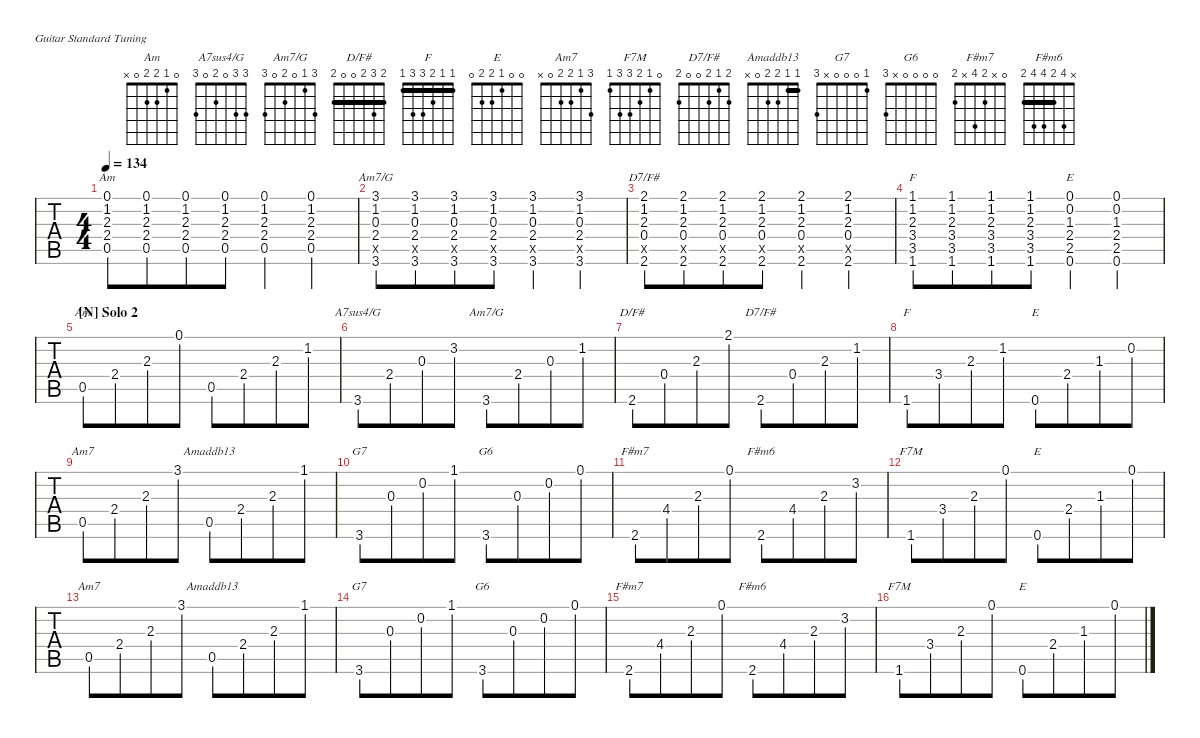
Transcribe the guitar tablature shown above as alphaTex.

\hideDynamics
\bracketExtendMode nobrackets
\singleTrackTrackNamePolicy hidden
\multiTrackTrackNamePolicy hidden
\firstSystemTrackNameMode fullname
\firstSystemTrackNameOrientation horizontal
\otherSystemsTrackNameOrientation horizontal
\track ("A.Guitar" "A-Gt") {multiBarRest instrument acousticguitarsteel}
\staff {tabs}
\tuning (E4 B3 G3 D3 A2 E2)
\chord ("Am" 0 1 2 2 0 x)
\chord ("A7sus4/G" 3 3 0 2 0 3)
\chord ("Am7/G" 0 1 0 2 0 3)
\chord ("D/F#" 2 3 2 0 0 2) {barre 2}
\chord ("F" 1 1 2 3 3 1) {barre (1 1)}
\chord ("E" 0 0 1 2 2 0)
\chord ("Am7" 3 1 2 2 0 x)
\chord ("Am7/G" 3 1 0 2 0 3)
\chord ("F7M" 0 1 2 3 3 1)
\chord ("D7/F#" 2 1 2 0 x 2)
\chord ("Amaddb13" 1 1 2 2 0 x) {barre 1}
\chord ("G7" 1 0 0 0 x 3)
\chord ("G6" 0 0 0 0 x 3)
\chord ("F#m7" 0 x 2 4 x 2)
\chord ("F#m6" x 4 2 4 4 2) {barre 2}
\chord ("D7/F#" 2 1 2 0 0 2)
\ts (4 4)
\tempo 134
\clef g2
\ks aminor
(0.1 1.2 2.3 2.4 0.5).8{ch "Am" dy mf beam merge} (0.1 1.2 2.3 2.4 0.5).8{beam merge} (0.1 1.2 2.3 2.4 0.5).8{beam merge} (0.1 1.2 2.3 2.4 0.5).8 (0.1{st} 1.2{st} 2.3{st} 2.4{st} 0.5{st}).4 (0.1{st} 1.2{st} 2.3{st} 2.4{st} 0.5{st}).4 |
(3.1 1.2 0.3 2.4 0.5{x} 3.6).8{ch "Am7/G" beam merge} (3.1 1.2 0.3 2.4 0.5{x} 3.6).8{beam merge} (3.1 1.2 0.3 2.4 0.5{x} 3.6).8{beam merge} (3.1 1.2 0.3 2.4 0.5{x} 3.6).8 (3.1{st} 1.2{st} 0.3{st} 2.4{st} 0.5{st x} 3.6{st}).4 (3.1{st} 1.2{st} 0.3{st} 2.4{st} 0.5{st x} 3.6{st}).4 |
(2.1{acc #} 1.2 2.3 0.4 0.5{x} 2.6{acc #}).8{ch "D7/F#" beam merge} (2.1{acc #} 1.2 2.3 0.4 0.5{x} 2.6{acc #}).8{beam merge} (2.1{acc #} 1.2 2.3 0.4 0.5{x} 2.6{acc #}).8{beam merge} (2.1{acc #} 1.2 2.3 0.4 0.5{x} 2.6{acc #}).8 (2.1{st acc #} 1.2{st} 2.3{st} 0.4{st} 0.5{st x} 2.6{st acc #}).4 (2.1{st acc #} 1.2{st} 2.3{st} 0.4{st} 0.5{st x} 2.6{st acc #}).4 |
(1.6 3.5 3.4 2.3 1.2 1.1).8{ch "F" beam merge} (1.6 3.5 3.4 2.3 1.2 1.1).8{beam merge} (1.6 3.5 3.4 2.3 1.2 1.1).8{beam merge} (1.6 3.5 3.4 2.3 1.2 1.1).8 (0.6{st} 2.5{st} 2.4{st} 1.3{st acc #} 0.2{st} 0.1{st}).4{ch "E"} (0.6{st} 2.5{st} 2.4{st} 1.3{st acc #} 0.2{st} 0.1{st}).4 |
\section ("N" "Solo 2")
0.5.8{ch "Am" beam merge} 2.4.8{beam merge} 2.3.8{beam merge} 0.1.8 0.5.8{beam merge} 2.4.8{beam merge} 2.3.8{beam merge} 1.2.8 |
3.6.8{ch "A7sus4/G" beam merge} 2.4.8{beam merge} 0.3.8{beam merge} 3.2.8 3.6.8{ch "Am7/G" beam merge} 2.4.8{beam merge} 0.3.8{beam merge} 1.2.8 |
2.6{acc #}.8{ch "D/F#" beam merge} 0.4.8{beam merge} 2.3.8{beam merge} 2.1{acc #}.8 2.6{acc #}.8{ch "D7/F#" beam merge} 0.4.8{beam merge} 2.3.8{beam merge} 1.2.8 |
1.6.8{ch "F" beam merge} 3.4.8{beam merge} 2.3.8{beam merge} 1.2.8 0.6.8{ch "E" beam merge} 2.4.8{beam merge} 1.3{acc #}.8{beam merge} 0.2.8 |
0.5.8{ch "Am7" beam merge} 2.4.8{beam merge} 2.3.8{beam merge} 3.1.8 0.5.8{ch "Amaddb13" beam merge} 2.4.8{beam merge} 2.3.8{beam merge} 1.1.8 |
3.6.8{ch "G7" beam merge} 0.3.8{beam merge} 0.2.8{beam merge} 1.1.8 3.6.8{ch "G6" beam merge} 0.3.8{beam merge} 0.2.8{beam merge} 0.1.8 |
2.6{acc #}.8{ch "F#m7" beam merge} 4.4{acc #}.8{beam merge} 2.3.8{beam merge} 0.1.8 2.6{acc #}.8{ch "F#m6" beam merge} 4.4{acc #}.8{beam merge} 2.3.8{beam merge} 3.2.8 |
1.6.8{ch "F7M" beam merge} 3.4.8{beam merge} 2.3.8{beam merge} 0.1.8 0.6.8{ch "E" beam merge} 2.4.8{beam merge} 1.3{acc #}.8{beam merge} 0.1.8 |
0.5.8{ch "Am7" beam merge} 2.4.8{beam merge} 2.3.8 3.1.8 0.5.8{ch "Amaddb13" beam merge} 2.4.8{beam merge} 2.3.8{beam merge} 1.1.8 |
3.6.8{ch "G7" beam merge} 0.3.8{beam merge} 0.2.8{beam merge} 1.1.8 3.6.8{ch "G6" beam merge} 0.3.8{beam merge} 0.2.8{beam merge} 0.1.8 |
2.6{acc #}.8{ch "F#m7" beam merge} 4.4{acc #}.8{beam merge} 2.3.8{beam merge} 0.1.8 2.6{acc #}.8{ch "F#m6" beam merge} 4.4{acc #}.8{beam merge} 2.3.8{beam merge} 3.2.8 |
1.6.8{ch "F7M" beam merge} 3.4.8{beam merge} 2.3.8{beam merge} 0.1.8 0.6.8{ch "E" beam merge} 2.4.8{beam merge} 1.3{acc #}.8{beam merge} 0.1.8
